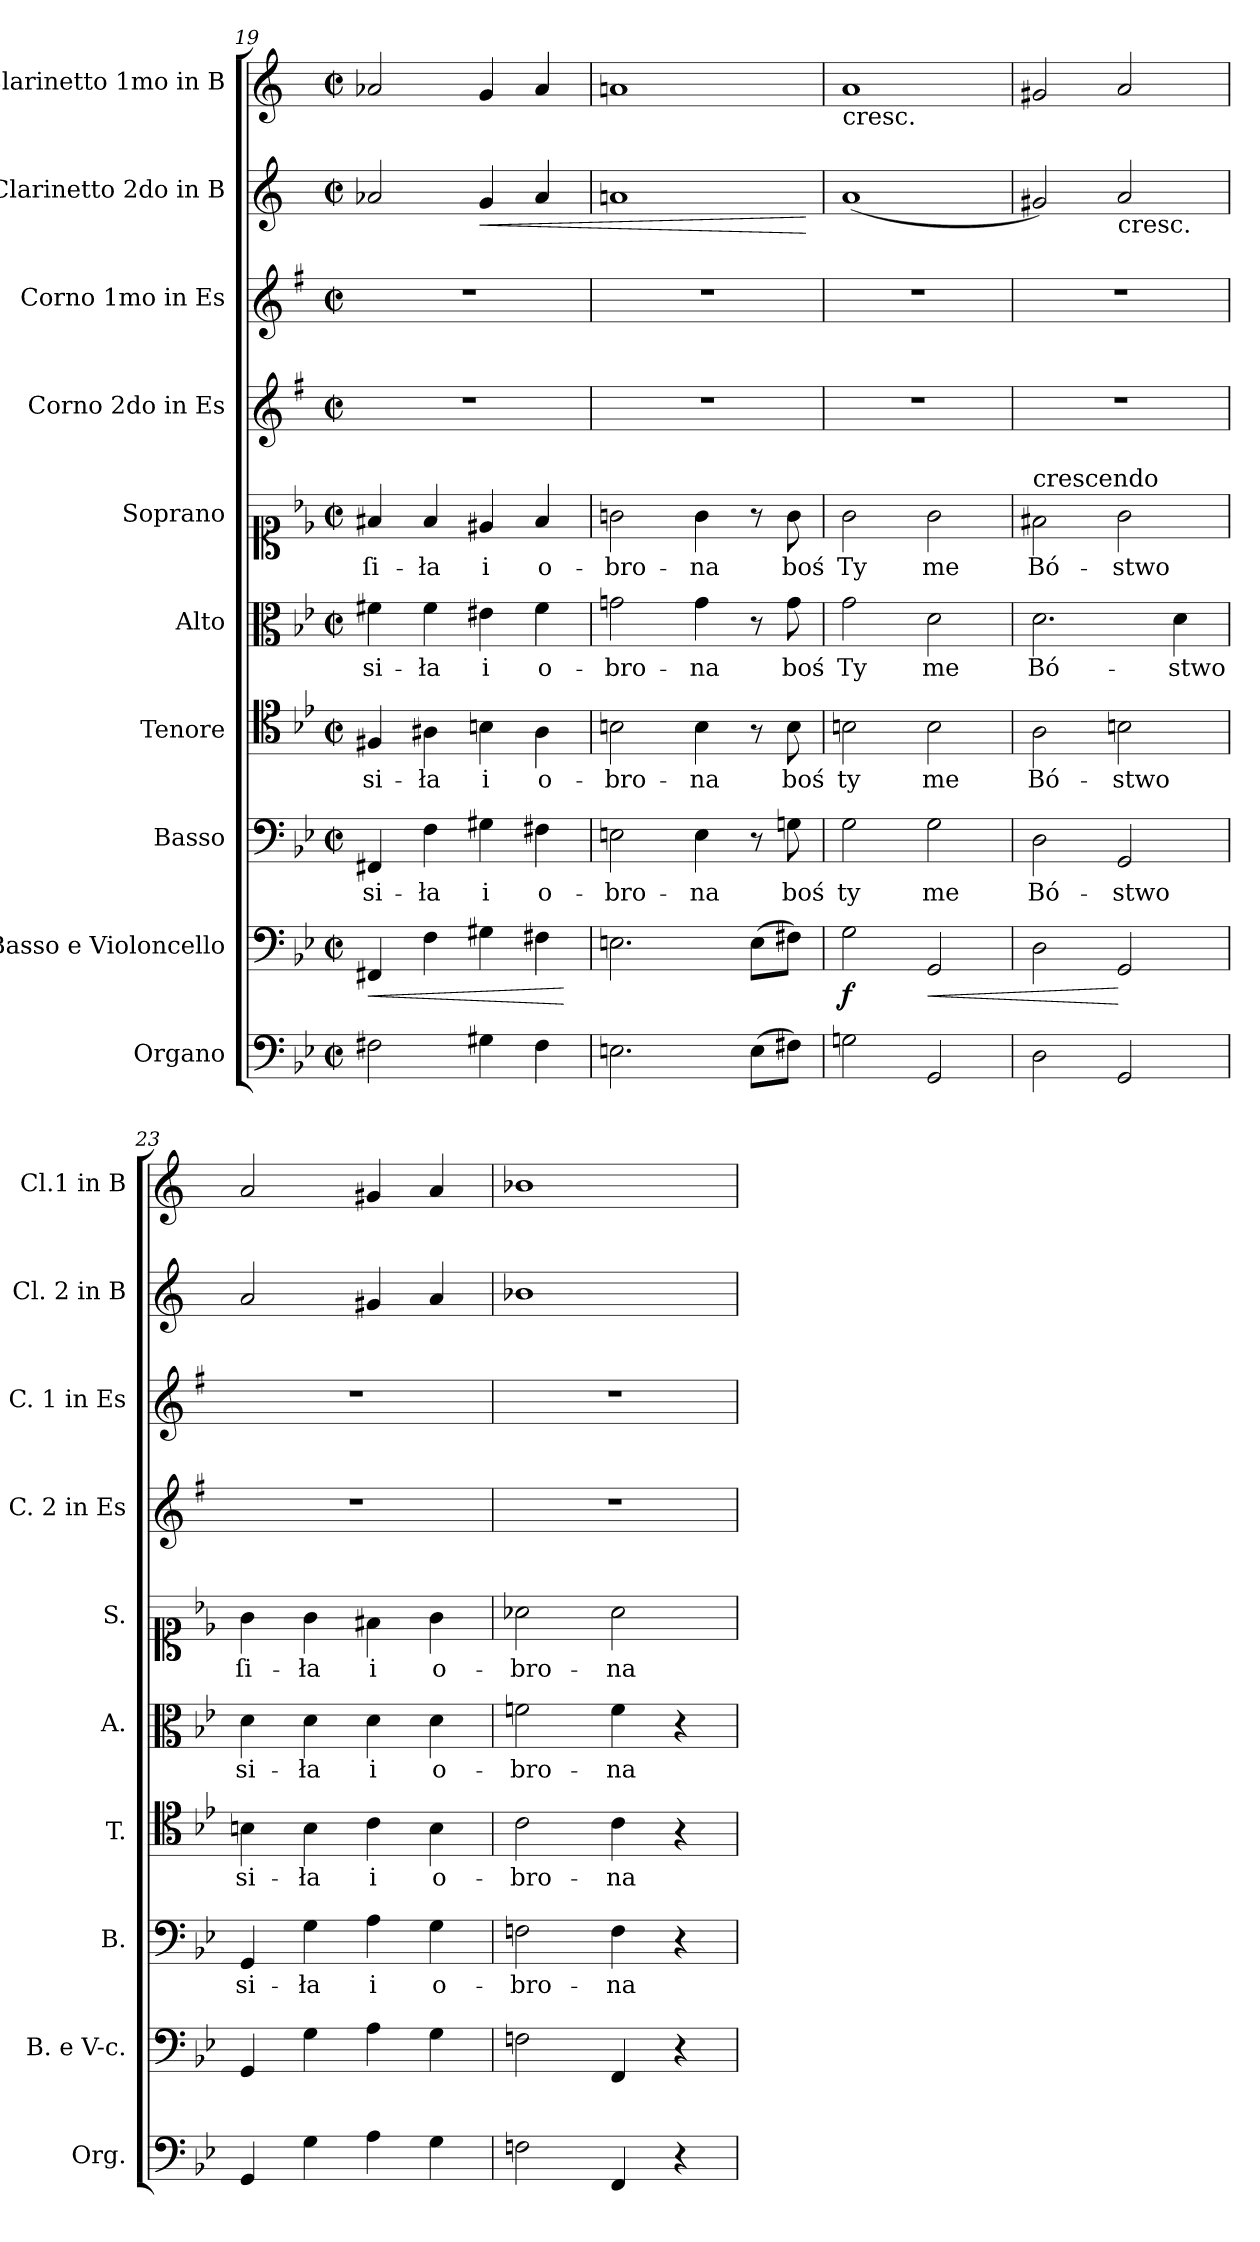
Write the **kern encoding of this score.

**kern	**kern	**dynam	**kern	**text	**kern	**text	**kern	**text	**kern	**text	**kern	**kern	**kern	**dynam	**kern
*part10	*part9	*part9	*part8	*part8	*part7	*part7	*part6	*part6	*part5	*part5	*part4	*part3	*part2	*part2	*part1
*staff10	*staff9	*staff9	*staff8	*staff8	*staff7	*staff7	*staff6	*staff6	*staff5	*staff5	*staff4	*staff3	*staff2	*staff2	*staff1
*I"Organo	*I"Basso e Violoncello	*	*I"Basso	*	*I"Tenore	*	*I"Alto	*	*I"Soprano	*	*I"Corno 2do in Es	*I"Corno 1mo in Es	*I"Clarinetto 2do in B	*	*I"Clarinetto 1mo in B
*I'Org.	*I'B. e V-c.	*	*I'B.	*	*I'T.	*	*I'A.	*	*I'S.	*	*I'C. 2 in Es	*I'C. 1 in Es	*I'Cl. 2 in B	*	*I'Cl.1 in B
*clefF4	*clefF4	*	*clefF4	*	*clefC4	*	*clefC3	*	*clefC1	*	*clefG2	*clefG2	*clefG2	*	*clefG2
*	*	*	*	*	*	*	*	*	*	*	*ITrd5c9	*ITrd5c9	*ITrd1c2	*	*ITrd1c2
*k[b-e-]	*k[b-e-]	*	*k[b-e-]	*	*k[b-e-]	*	*k[b-e-]	*	*k[b-e-]	*	*k[b-e-]	*k[b-e-]	*k[b-e-]	*	*k[b-e-]
*M2/2	*M2/2	*	*M2/2	*	*M2/2	*	*M2/2	*	*M2/2	*	*M2/2	*M2/2	*M2/2	*	*M2/2
*met(c|)	*met(c|)	*	*met(c|)	*	*met(c|)	*	*met(c|)	*	*met(c|)	*	*met(c|)	*met(c|)	*met(c|)	*	*met(c|)
=19	=19	=19	=19	=19	=19	=19	=19	=19	=19	=19	=19	=19	=19	=19	=19
!	!	!LO:HP:b	!	!	!	!	!	!	!	!	!	!	!	!	!
2F#X\	4FF#X/	<	4FF#X/	si-	4F#X/	si-	4f#X\	si-	4f#X/	ſi-	1r	1r	2g-X/	.	2g-X/
.	4F\	.	4F\	-ła	4A#X\	-ła	4f#\	-ła	4f#/	-ła	.	.	.	.	.
!	!	!	!	!	!	!	!	!	!	!	!	!	!	!LO:HP:b	!
4G#X\	4G#X\	.	4G#X\	i	4Bn\	i	4e#X\	i	4e#X/	i	.	.	4f/	<	4f/
4F#\	4F#X\	.	4F#X\	o-	4A#\	o-	4f#\	o-	4f#/	o-	.	.	4g-/	.	4g-/
.	.	[	.	.	.	.	.	.	.	.	.	.	.	.	.
=20	=20	=20	=20	=20	=20	=20	=20	=20	=20	=20	=20	=20	=20	=20	=20
2.En\	2.En\	.	2En\	-bro-	2Bn\	-bro-	2gn\	-bro-	2gn\	-bro-	1r	1r	1gn	.	1gn
.	.	.	4E\	-na	4B\	-na	4g\	-na	4g\	-na	.	.	.	.	.
(8E\L	(8E\L	.	8r	.	8r	.	8r	.	8r	.	.	.	.	.	.
8F#X\J)	8F#X\J)	.	8Gn\	boś	8B\	boś	8g\	boś	8g\	boś	.	.	.	.	.
.	.	.	.	.	.	.	.	.	.	.	.	.	.	[	.
=21	=21	=21	=21	=21	=21	=21	=21	=21	=21	=21	=21	=21	=21	=21	=21
!	!	!	!	!	!	!	!	!	!	!	!	!	!	!	!LO:TX:b:t=cresc.
2Gn\	2G\	f	2G\	ty	2Bn\	ty	2g\	Ty	2g\	Ty	1r	1r	(<1g	.	1g
!	!	!LO:HP:b	!	!	!	!	!	!	!	!	!	!	!	!	!
2GG/	2GG/	<	2G\	me	2B\	me	2d\	me	2g\	me	.	.	.	.	.
=22	=22	=22	=22	=22	=22	=22	=22	=22	=22	=22	=22	=22	=22	=22	=22
!	!	!	!	!	!	!	!	!	!LO:TX:a:t=crescendo	!	!	!	!	!	!
2D\	2D\	.	2D\	Bó-	2A\	Bó-	2.d\	Bó-	2f#X\	Bó-	1r	1r	2f#X/)	.	2f#X/
!	!	!	!	!	!	!	!	!	!	!	!	!	!LO:TX:b:t=cresc.	!	!
2GG/	2GG/	[	2GG/	-stwo	2Bn\	-stwo	.	.	2g\	-stwo	.	.	2g/	.	2g/
.	.	.	.	.	.	.	4d\	-stwo	.	.	.	.	.	.	.
=23	=23	=23	=23	=23	=23	=23	=23	=23	=23	=23	=23	=23	=23	=23	=23
4GG/	4GG/	.	4GG/	si-	4Bn\	si-	4d\	si-	4g\	ſi-	1r	1r	2g/	.	2g/
4G\	4G\	.	4G\	-ła	4B\	-ła	4d\	-ła	4g\	-ła	.	.	.	.	.
4A\	4A\	.	4A\	i	4c\	i	4d\	i	4f#X\	i	.	.	4f#X/	.	4f#X/
4G\	4G\	.	4G\	o-	4B\	o-	4d\	o-	4g\	o-	.	.	4g/	.	4g/
=24	=24	=24	=24	=24	=24	=24	=24	=24	=24	=24	=24	=24	=24	=24	=24
2Fn\	2Fn\	.	2Fn\	-bro-	2c\	-bro-	2fn\	-bro-	2a-X\	-bro-	1r	1r	1a-X	.	1a-X
4FF/	4FF/	.	4F\	-na	4c\	-na	4f\	-na	2a-\	-na	.	.	.	.	.
4r	4r	.	4r	.	4r	.	4r	.	.	.	.	.	.	.	.
=	=	=	=	=	=	=	=	=	=	=	=	=	=	=	=
*-	*-	*-	*-	*-	*-	*-	*-	*-	*-	*-	*-	*-	*-	*-	*-
